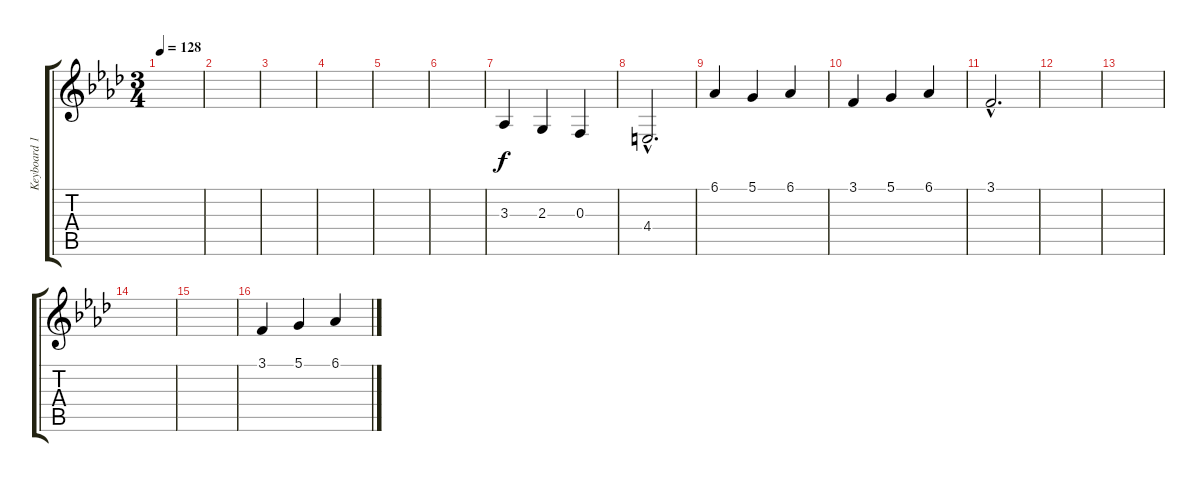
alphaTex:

\track ("Keyboard 1" "Keyboard 1") {instrument flute}
\staff {score tabs}
\tuning (D4 A3 F3 C3 G2 D2) {hide}
\ts (3 4)
\tempo 128
\clef g2
\ks fminor
|
|
|
|
|
|
3.3.4 2.3.4 0.3.4 |
4.4{hac}.2{d} |
6.1.4 5.1.4 6.1.4 |
3.1.4 5.1.4 6.1.4 |
3.1{hac}.2{d} |
|
|
|
|
3.1.4 5.1.4 6.1.4
